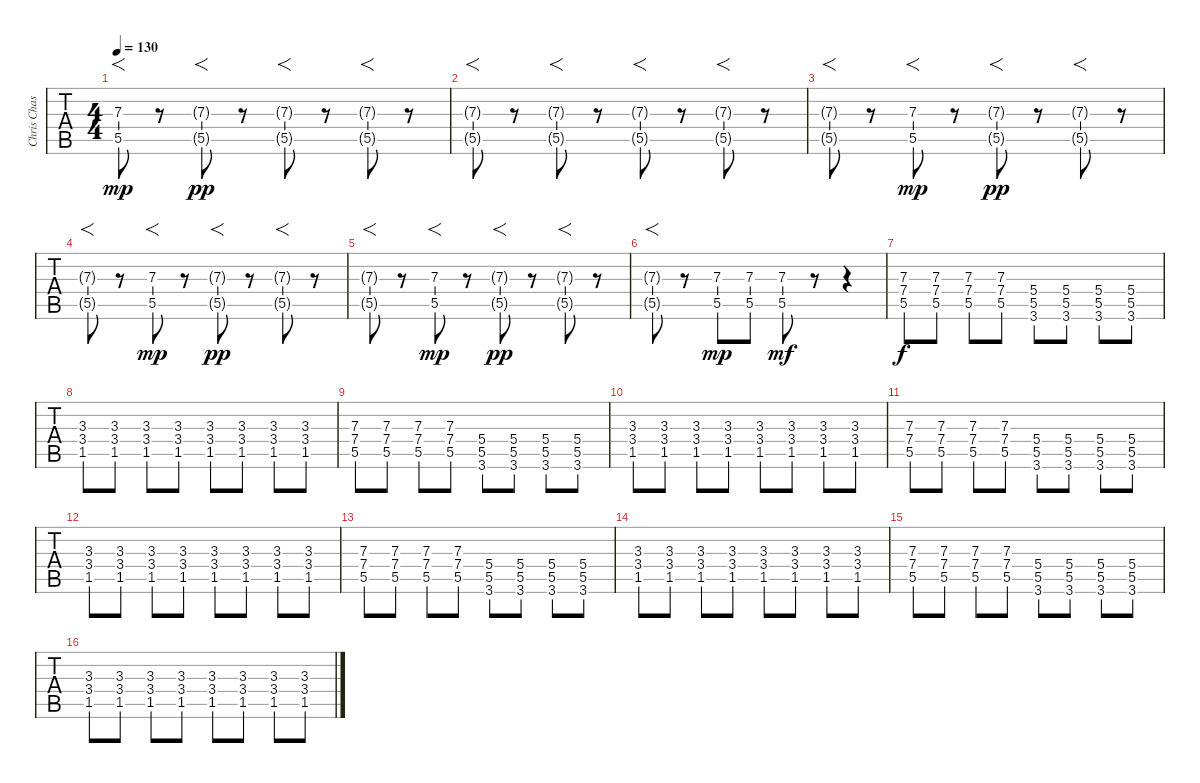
\track ("Chris Chasse - Lead" "Chris Chas") {instrument overdrivenguitar}
\staff {tabs}
\tuning (Eb4 Bb3 Gb3 Db3 Ab2 Eb2) {hide}
\ts (4 4)
\tempo 130
\clef g2
\ks c
(7.3 5.5).8{f dy mp volume 2} r.8 (7.3{g} 5.5{g}).8{f dy pp} r.8 (7.3{g} 5.5{g}).8{f} r.8 (7.3{g} 5.5{g}).8{f} r.8 |
(7.3{g} 5.5{g}).8{f} r.8 (7.3{g} 5.5{g}).8{f} r.8 (7.3{g} 5.5{g}).8{f} r.8 (7.3{g} 5.5{g}).8{f} r.8 |
(7.3{g} 5.5{g}).8{f} r.8{volume 6} (7.3 5.5).8{f dy mp volume 2} r.8 (7.3{g} 5.5{g}).8{f dy pp} r.8 (7.3{g} 5.5{g}).8{f} r.8 |
(7.3{g} 5.5{g}).8{f} r.8{volume 6} (7.3 5.5).8{f dy mp volume 2} r.8 (7.3{g} 5.5{g}).8{f dy pp} r.8 (7.3{g} 5.5{g}).8{f} r.8 |
(7.3{g} 5.5{g}).8{f} r.8{volume 6} (7.3 5.5).8{f dy mp volume 2} r.8 (7.3{g} 5.5{g}).8{f dy pp} r.8 (7.3{g} 5.5{g}).8{f} r.8 |
(7.3{g} 5.5{g}).8{f} r.8 (7.3 5.5).8{dy mp volume 6} (7.3 5.5).8 (7.3{ac} 5.5{ac}).8{dy mf} r.8 r.4 |
(7.3 7.4 5.5).8{dy f} (7.3 7.4 5.5).8 (7.3 7.4 5.5).8 (7.3 7.4 5.5).8 (5.4 5.5 3.6).8 (5.4 5.5 3.6).8 (5.4 5.5 3.6).8 (5.4 5.5 3.6).8 |
(3.3 3.4 1.5).8 (3.3 3.4 1.5).8 (3.3 3.4 1.5).8 (3.3 3.4 1.5).8 (3.3 3.4 1.5).8 (3.3 3.4 1.5).8 (3.3 3.4 1.5).8 (3.3 3.4 1.5).8 |
(7.3 7.4 5.5).8 (7.3 7.4 5.5).8 (7.3 7.4 5.5).8 (7.3 7.4 5.5).8 (5.4 5.5 3.6).8 (5.4 5.5 3.6).8 (5.4 5.5 3.6).8 (5.4 5.5 3.6).8 |
(3.3 3.4 1.5).8 (3.3 3.4 1.5).8 (3.3 3.4 1.5).8 (3.3 3.4 1.5).8 (3.3 3.4 1.5).8 (3.3 3.4 1.5).8 (3.3 3.4 1.5).8 (3.3 3.4 1.5).8 |
(7.3 7.4 5.5).8 (7.3 7.4 5.5).8 (7.3 7.4 5.5).8 (7.3 7.4 5.5).8 (5.4 5.5 3.6).8 (5.4 5.5 3.6).8 (5.4 5.5 3.6).8 (5.4 5.5 3.6).8 |
(3.3 3.4 1.5).8 (3.3 3.4 1.5).8 (3.3 3.4 1.5).8 (3.3 3.4 1.5).8 (3.3 3.4 1.5).8 (3.3 3.4 1.5).8 (3.3 3.4 1.5).8 (3.3 3.4 1.5).8 |
(7.3 7.4 5.5).8 (7.3 7.4 5.5).8 (7.3 7.4 5.5).8 (7.3 7.4 5.5).8 (5.4 5.5 3.6).8 (5.4 5.5 3.6).8 (5.4 5.5 3.6).8 (5.4 5.5 3.6).8 |
(3.3 3.4 1.5).8 (3.3 3.4 1.5).8 (3.3 3.4 1.5).8 (3.3 3.4 1.5).8 (3.3 3.4 1.5).8 (3.3 3.4 1.5).8 (3.3 3.4 1.5).8 (3.3 3.4 1.5).8 |
(7.3 7.4 5.5).8 (7.3 7.4 5.5).8 (7.3 7.4 5.5).8 (7.3 7.4 5.5).8 (5.4 5.5 3.6).8 (5.4 5.5 3.6).8 (5.4 5.5 3.6).8 (5.4 5.5 3.6).8 |
(3.3 3.4 1.5).8 (3.3 3.4 1.5).8 (3.3 3.4 1.5).8 (3.3 3.4 1.5).8 (3.3 3.4 1.5).8 (3.3 3.4 1.5).8 (3.3 3.4 1.5).8 (3.3 3.4 1.5).8
